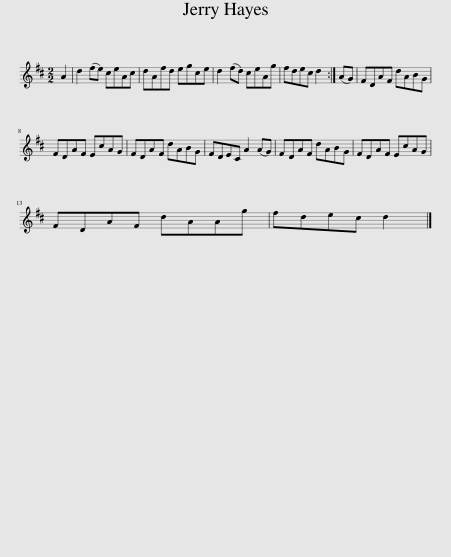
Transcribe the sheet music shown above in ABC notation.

X:1
L:1/8
M:2/2
I:linebreak $
K:D
V:1 treble
V:1
 A2 | d2 (fe) ceAc | dAfd egce | d2 (fd) ceAg | fdec d2 :| %5
 (AG) | FDAF dABG |$ FDAF EcAG | FDAF dABG | FDEC A2 (AG) | %10
 FDAF dABG | FDAF EcAG |$ FDAF dAAg | fdec d2 |] %14
